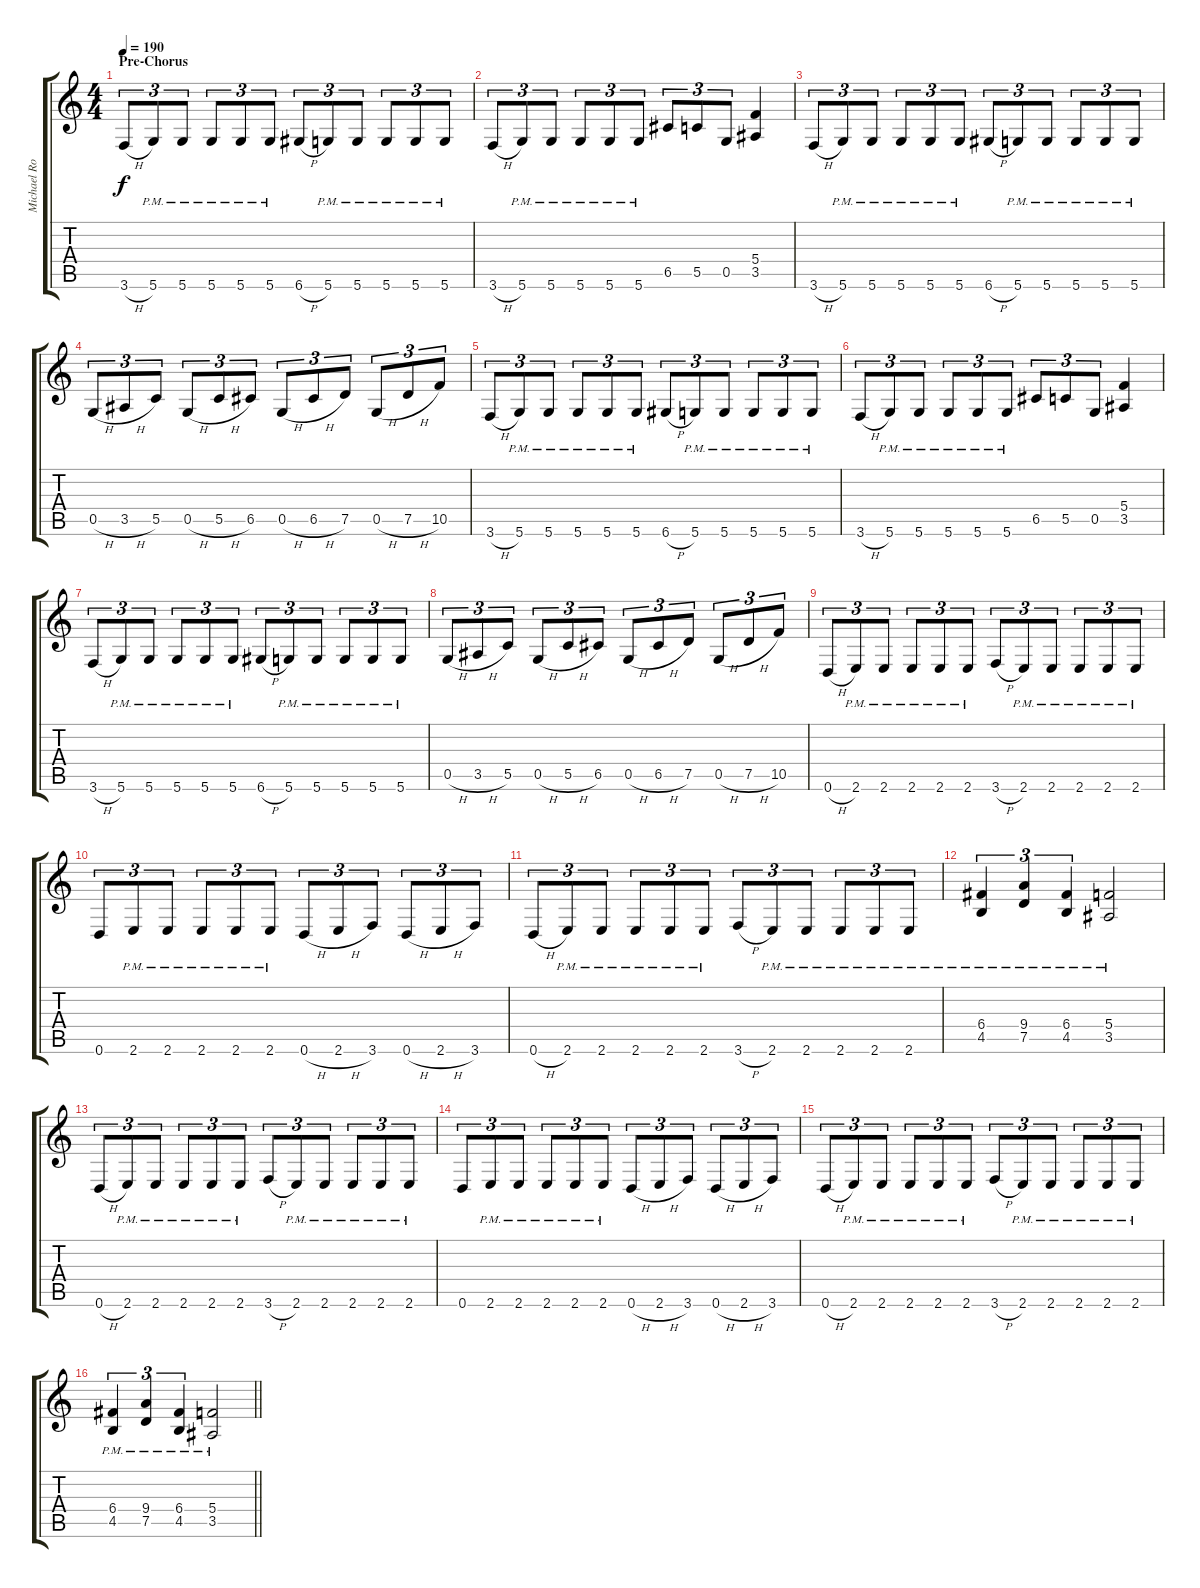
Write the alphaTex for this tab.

\track ("Michael Romeo - Guitar " "Michael Ro") {instrument overdrivenguitar}
\staff {score tabs}
\tuning (D4 A3 F3 C3 G2 D2) {hide}
\ts (4 4)
\section ("" "Pre-Chorus")
\tempo 190
\clef g2
\ks c
3.6{h}.8{tu (3 2) dy f} 5.6{pm}.8{tu (3 2)} 5.6{pm}.8{tu (3 2)} 5.6{pm}.8{tu (3 2)} 5.6{pm}.8{tu (3 2)} 5.6{pm}.8{tu (3 2)} 6.6{h}.8{tu (3 2)} 5.6{pm}.8{tu (3 2)} 5.6{pm}.8{tu (3 2)} 5.6{pm}.8{tu (3 2)} 5.6{pm}.8{tu (3 2)} 5.6{pm}.8{tu (3 2)} |
3.6{h}.8{tu (3 2)} 5.6{pm}.8{tu (3 2)} 5.6{pm}.8{tu (3 2)} 5.6{pm}.8{tu (3 2)} 5.6{pm}.8{tu (3 2)} 5.6{pm}.8{tu (3 2)} 6.5.8{tu (3 2)} 5.5.8{tu (3 2)} 0.5.8{tu (3 2)} (5.4 3.5).4 |
3.6{h}.8{tu (3 2)} 5.6{pm}.8{tu (3 2)} 5.6{pm}.8{tu (3 2)} 5.6{pm}.8{tu (3 2)} 5.6{pm}.8{tu (3 2)} 5.6{pm}.8{tu (3 2)} 6.6{h}.8{tu (3 2)} 5.6{pm}.8{tu (3 2)} 5.6{pm}.8{tu (3 2)} 5.6{pm}.8{tu (3 2)} 5.6{pm}.8{tu (3 2)} 5.6{pm}.8{tu (3 2)} |
0.5{h}.8{tu (3 2)} 3.5{h}.8{tu (3 2)} 5.5.8{tu (3 2)} 0.5{h}.8{tu (3 2)} 5.5{h}.8{tu (3 2)} 6.5.8{tu (3 2)} 0.5{h}.8{tu (3 2)} 6.5{h}.8{tu (3 2)} 7.5.8{tu (3 2)} 0.5{h}.8{tu (3 2)} 7.5{h}.8{tu (3 2)} 10.5.8{tu (3 2)} |
3.6{h}.8{tu (3 2)} 5.6{pm}.8{tu (3 2)} 5.6{pm}.8{tu (3 2)} 5.6{pm}.8{tu (3 2)} 5.6{pm}.8{tu (3 2)} 5.6{pm}.8{tu (3 2)} 6.6{h}.8{tu (3 2)} 5.6{pm}.8{tu (3 2)} 5.6{pm}.8{tu (3 2)} 5.6{pm}.8{tu (3 2)} 5.6{pm}.8{tu (3 2)} 5.6{pm}.8{tu (3 2)} |
3.6{h}.8{tu (3 2)} 5.6{pm}.8{tu (3 2)} 5.6{pm}.8{tu (3 2)} 5.6{pm}.8{tu (3 2)} 5.6{pm}.8{tu (3 2)} 5.6{pm}.8{tu (3 2)} 6.5.8{tu (3 2)} 5.5.8{tu (3 2)} 0.5.8{tu (3 2)} (5.4 3.5).4 |
3.6{h}.8{tu (3 2)} 5.6{pm}.8{tu (3 2)} 5.6{pm}.8{tu (3 2)} 5.6{pm}.8{tu (3 2)} 5.6{pm}.8{tu (3 2)} 5.6{pm}.8{tu (3 2)} 6.6{h}.8{tu (3 2)} 5.6{pm}.8{tu (3 2)} 5.6{pm}.8{tu (3 2)} 5.6{pm}.8{tu (3 2)} 5.6{pm}.8{tu (3 2)} 5.6{pm}.8{tu (3 2)} |
0.5{h}.8{tu (3 2)} 3.5{h}.8{tu (3 2)} 5.5.8{tu (3 2)} 0.5{h}.8{tu (3 2)} 5.5{h}.8{tu (3 2)} 6.5.8{tu (3 2)} 0.5{h}.8{tu (3 2)} 6.5{h}.8{tu (3 2)} 7.5.8{tu (3 2)} 0.5{h}.8{tu (3 2)} 7.5{h}.8{tu (3 2)} 10.5.8{tu (3 2)} |
0.6{h}.8{tu (3 2)} 2.6{pm}.8{tu (3 2)} 2.6{pm}.8{tu (3 2)} 2.6{pm}.8{tu (3 2)} 2.6{pm}.8{tu (3 2)} 2.6{pm}.8{tu (3 2)} 3.6{h}.8{tu (3 2)} 2.6{pm}.8{tu (3 2)} 2.6{pm}.8{tu (3 2)} 2.6{pm}.8{tu (3 2)} 2.6{pm}.8{tu (3 2)} 2.6{pm}.8{tu (3 2)} |
0.6.8{tu (3 2)} 2.6{pm}.8{tu (3 2)} 2.6{pm}.8{tu (3 2)} 2.6{pm}.8{tu (3 2)} 2.6{pm}.8{tu (3 2)} 2.6{pm}.8{tu (3 2)} 0.6{h}.8{tu (3 2)} 2.6{h}.8{tu (3 2)} 3.6.8{tu (3 2)} 0.6{h}.8{tu (3 2)} 2.6{h}.8{tu (3 2)} 3.6.8{tu (3 2)} |
0.6{h}.8{tu (3 2)} 2.6{pm}.8{tu (3 2)} 2.6{pm}.8{tu (3 2)} 2.6{pm}.8{tu (3 2)} 2.6{pm}.8{tu (3 2)} 2.6{pm}.8{tu (3 2)} 3.6{h}.8{tu (3 2)} 2.6{pm}.8{tu (3 2)} 2.6{pm}.8{tu (3 2)} 2.6{pm}.8{tu (3 2)} 2.6{pm}.8{tu (3 2)} 2.6{pm}.8{tu (3 2)} |
(6.4{pm} 4.5{pm}).4{tu (3 2)} (9.4{pm} 7.5{pm}).4{tu (3 2)} (6.4{pm} 4.5{pm}).4{tu (3 2)} (5.4{pm} 3.5{pm}).2 |
0.6{h}.8{tu (3 2)} 2.6{pm}.8{tu (3 2)} 2.6{pm}.8{tu (3 2)} 2.6{pm}.8{tu (3 2)} 2.6{pm}.8{tu (3 2)} 2.6{pm}.8{tu (3 2)} 3.6{h}.8{tu (3 2)} 2.6{pm}.8{tu (3 2)} 2.6{pm}.8{tu (3 2)} 2.6{pm}.8{tu (3 2)} 2.6{pm}.8{tu (3 2)} 2.6{pm}.8{tu (3 2)} |
0.6.8{tu (3 2)} 2.6{pm}.8{tu (3 2)} 2.6{pm}.8{tu (3 2)} 2.6{pm}.8{tu (3 2)} 2.6{pm}.8{tu (3 2)} 2.6{pm}.8{tu (3 2)} 0.6{h}.8{tu (3 2)} 2.6{h}.8{tu (3 2)} 3.6.8{tu (3 2)} 0.6{h}.8{tu (3 2)} 2.6{h}.8{tu (3 2)} 3.6.8{tu (3 2)} |
0.6{h}.8{tu (3 2)} 2.6{pm}.8{tu (3 2)} 2.6{pm}.8{tu (3 2)} 2.6{pm}.8{tu (3 2)} 2.6{pm}.8{tu (3 2)} 2.6{pm}.8{tu (3 2)} 3.6{h}.8{tu (3 2)} 2.6{pm}.8{tu (3 2)} 2.6{pm}.8{tu (3 2)} 2.6{pm}.8{tu (3 2)} 2.6{pm}.8{tu (3 2)} 2.6{pm}.8{tu (3 2)} |
\barLineRight lightlight
(6.4{pm} 4.5{pm}).4{tu (3 2)} (9.4{pm} 7.5{pm}).4{tu (3 2)} (6.4{pm} 4.5{pm}).4{tu (3 2)} (5.4{pm} 3.5{pm}).2
